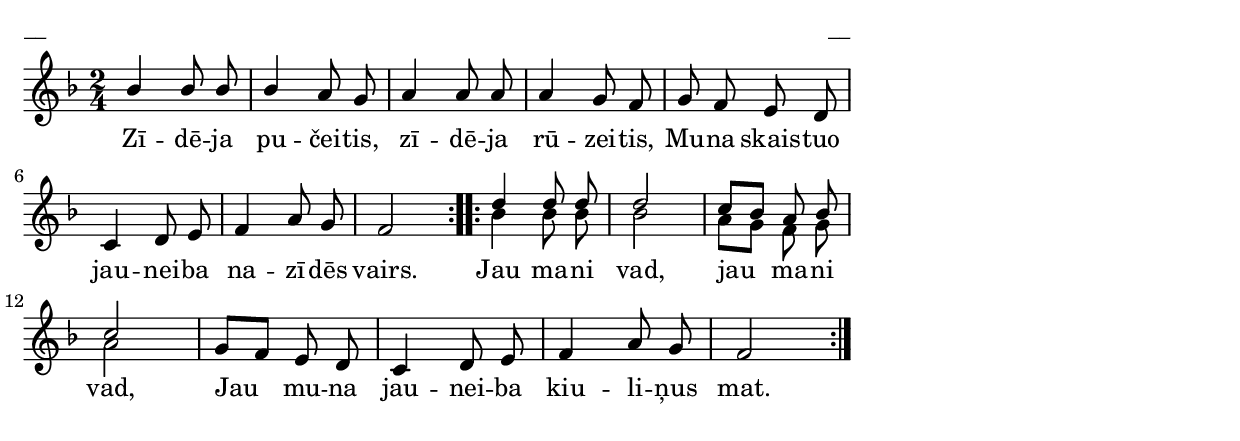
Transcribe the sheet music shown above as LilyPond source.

\version "2.13.16"
%\header {
%    title = "Zīdēja pučeitis"
%}
\paper {
line-width = 14\cm
left-margin = 0.4\cm
between-system-padding = 0.1\cm
between-system-space = 0.1\cm
}
\layout {
indent = #0
ragged-last = ##f
}

voiceA = \relative c'' {
\clef "treble"
\key f \major
\time 2/4
\repeat volta 2 {
bes4 bes8 bes | bes4 a8 g | a4 a8 a | a4 g8 f |
g8 f e d | c4 d8 e | f4 a8 g | f2
}
\repeat volta 2 {
d'4 d8 d | d2 | c8[ bes] a bes | c2 |
g8[ f] e d | c4 d8 e | f4 a8 g | f2
}
} 

lyricA = \lyricmode {
Zī -- dē -- ja pu -- čei -- tis, zī -- dē -- ja rū -- zei -- tis,
Mu -- na skais -- tuo jau -- nei -- ba na -- zī -- dēs vairs.
Jau ma -- ni vad, jau ma -- ni vad,
Jau mu -- na jau -- nei -- ba kiu -- li -- ņus mat.
} 


voiceB = \relative c'' {
\clef "treble"
\key f \major
\time 2/4
\repeat volta 2 {
s2 | s2 | s2 | s2 | 
s2 | s2 | s2 | s2 
}
\repeat volta 2 {
bes4 bes8 bes | bes2 | a8[ g] f g | a2 |
s2 | s2 | s2 | s2 
}
} 


fullScore = <<
\new Staff {
<<
\new Voice = "voiceA" { \voiceOne \autoBeamOff \voiceA }
\lyricsto "voiceA" \new Lyrics \lyricA
\new Voice = "voiceB" { \voiceTwo \autoBeamOff \voiceB }
>>
}
>>

\score {
\fullScore
\header { piece = "__" opus = "__" }
}
\markup { \with-color #(x11-color 'white) \sans \smaller "__" }
\score {
\unfoldRepeats
\fullScore
\midi {
\context { \Staff \remove "Staff_performer" }
\context { \Voice \consists "Staff_performer" }
}
}


